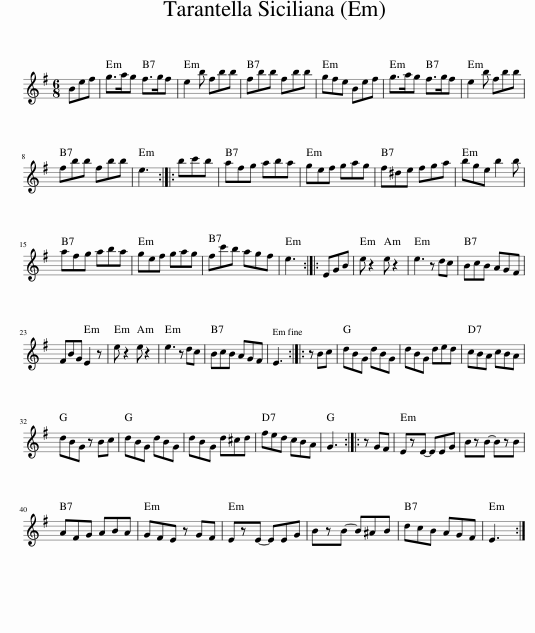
X:1
L:1/8
M:6/8
I:linebreak $
K:Emin
V:1 treble
V:1
 Bef | g>ag f>gf | e2 b fbb | fbb fbb | gfe Bef | %5
 g>ag f>gf | e2 b fbb |$ fbb fbb | e3 :: bc'b | %10
 afg aba | gef gag | f^de fga | bge b2 b |$ afg aba | %15
 gef gag | fc'b agf | e3 :: EGB | e z2 e z2 | %20
 e3 z dc | BcB AGF |$ FBG E2 z | e z2 e z2 | e3 z dc | %25
 BcB AGF | E3 :: z Bc | dBG dBG | dBG ded | %30
 cBA cBA |$ dBG z Bc | dBG dBG | dBG d^cd | fed cBA | %35
 G3 :: z GF | EzE- EEG | BzB- BzB |$ AFG ABA | %40
 GFE z GF | EzE- EEG | BzB- B^AB | dcB AGF | E3 :| %45
